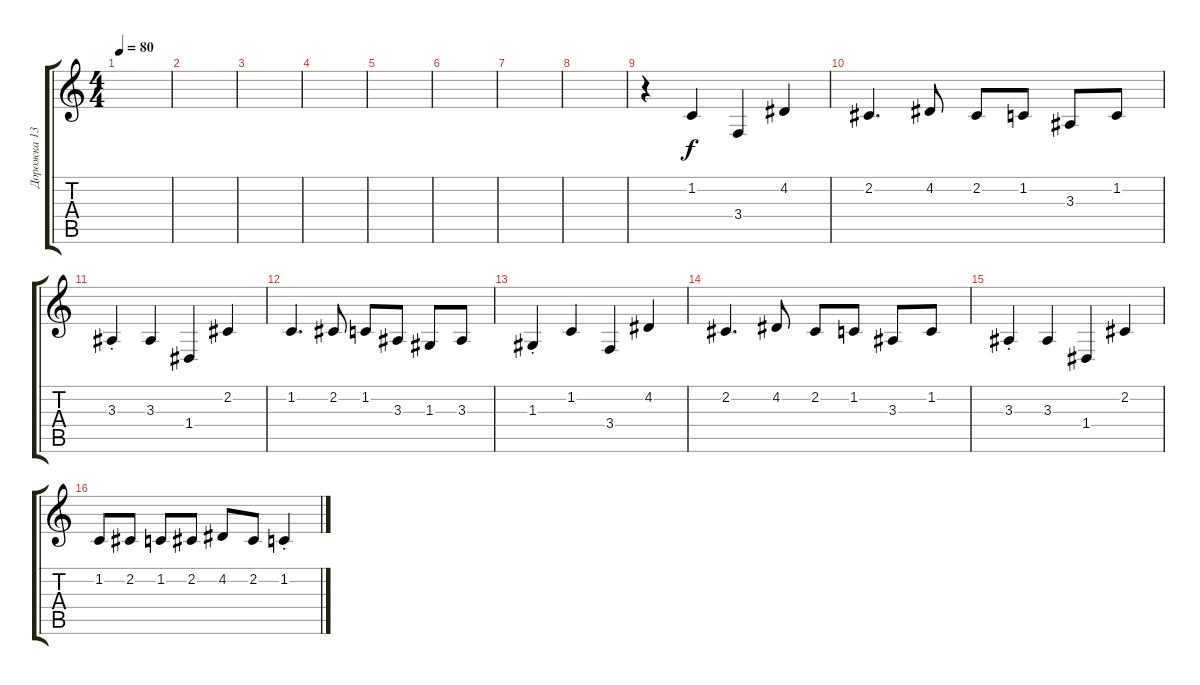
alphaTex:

\track ("Дорожка 13" "Дорожка 13") {instrument tuba}
\staff {score tabs}
\tuning (E4 B3 G3 D3 A2 E2) {hide}
\ts (4 4)
\tempo 80
\clef g2
\ks c
|
|
|
|
|
|
|
|
r.4 1.2.4 3.4.4 4.2.4 |
2.2.4{d} 4.2.8 2.2.8 1.2.8 3.3.8 1.2.8 |
3.3{st}.4 3.3.4 1.4.4 2.2.4 |
1.2.4{d} 2.2.8 1.2.8 3.3.8 1.3.8 3.3.8 |
1.3{st}.4 1.2.4 3.4.4 4.2.4 |
2.2.4{d} 4.2.8 2.2.8 1.2.8 3.3.8 1.2.8 |
3.3{st}.4 3.3.4 1.4.4 2.2.4 |
1.2.8 2.2.8 1.2.8 2.2.8 4.2.8 2.2.8 1.2{st}.4
